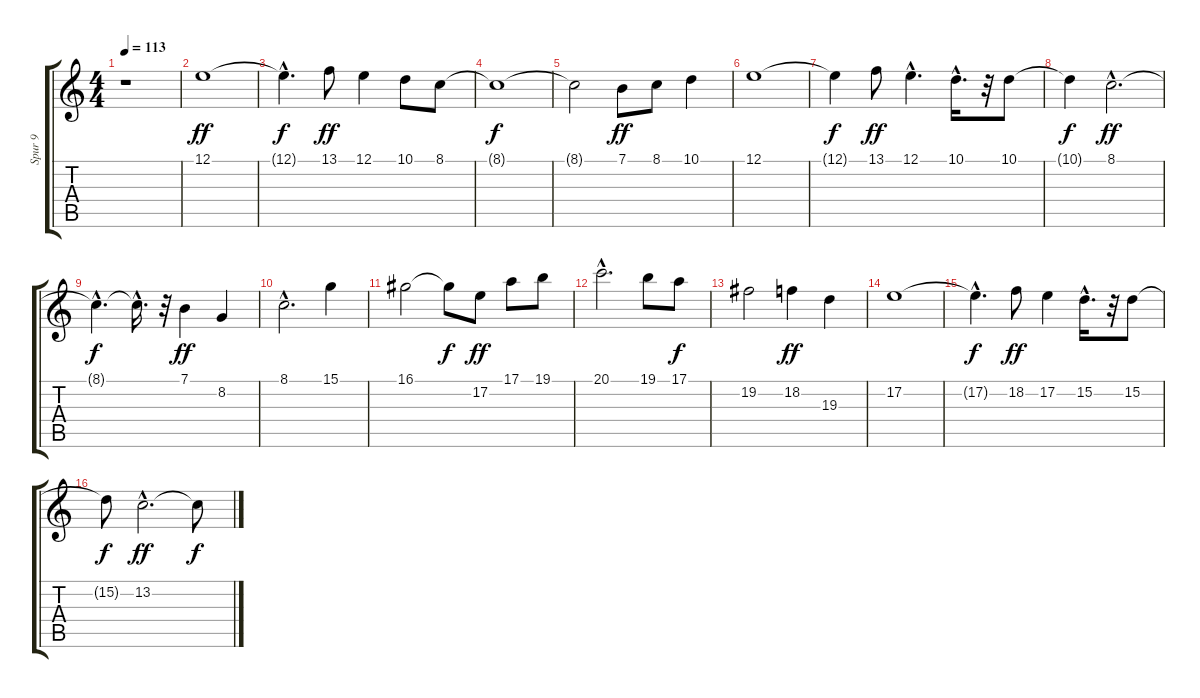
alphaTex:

\track ("Spur 9" "Spur 9") {instrument fx7echoes}
\staff {score tabs}
\tuning (E4 B3 G3 D3 A2 E2) {hide}
\ts (4 4)
\tempo 113
\clef g2
\ks c
r.1{dy ff} |
12.1.1 |
12.1{hac t}.4{d dy f} 13.1.8{dy ff} 12.1.4 10.1.8 8.1.8 |
8.1{t}.1{dy f} |
8.1{t}.2 7.1.8{dy ff} 8.1.8 10.1.4 |
12.1.1 |
12.1{t}.4{dy f} 13.1.8{dy ff} 12.1{hac}.4{d} 10.1{hac}.16{d} r.32 10.1.8 |
10.1{t}.4{dy f} 8.1{hac}.2{d dy ff} |
8.1{hac t}.4{d dy f} 8.1{hac t}.16{d} r.32 7.1.4{dy ff} 8.2.4 |
8.1{hac}.2{d} 15.1.4 |
16.1.2 16.1{t}.8{dy f} 17.2.8{dy ff} 17.1.8 19.1.8 |
20.1{hac}.2{d} 19.1.8 17.1.8{dy f} |
19.2.2 18.2.4{dy ff} 19.3.4 |
17.2.1 |
17.2{hac t}.4{d dy f} 18.2.8{dy ff} 17.2.4 15.2{hac}.16{d} r.32 15.2.8 |
15.2{t}.8{dy f} 13.2{hac}.2{d dy ff} 13.2{t}.8{dy f}
